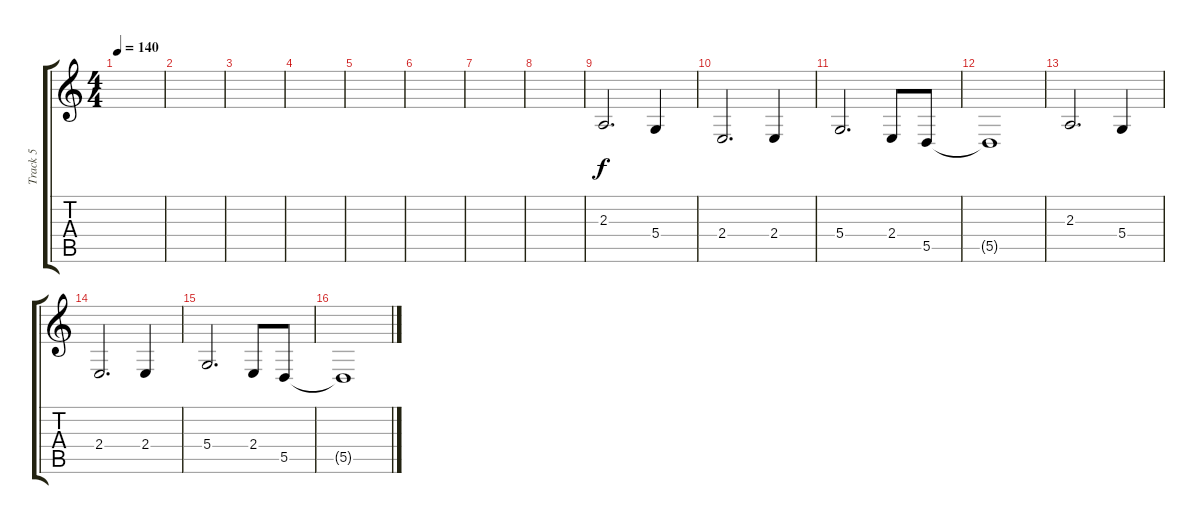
\track ("Track 5" "Track 5") {instrument trombone}
\staff {score tabs}
\tuning (E4 B3 G3 D3 A2 E2) {hide}
\ts (4 4)
\tempo 140
\clef g2
\ks c
|
|
|
|
|
|
|
|
2.3.2{d} 5.4.4 |
2.4.2{d} 2.4.4 |
5.4.2{d} 2.4.8 5.5.8 |
5.5{t}.1 |
2.3.2{d} 5.4.4 |
2.4.2{d} 2.4.4 |
5.4.2{d} 2.4.8 5.5.8 |
5.5{t}.1
